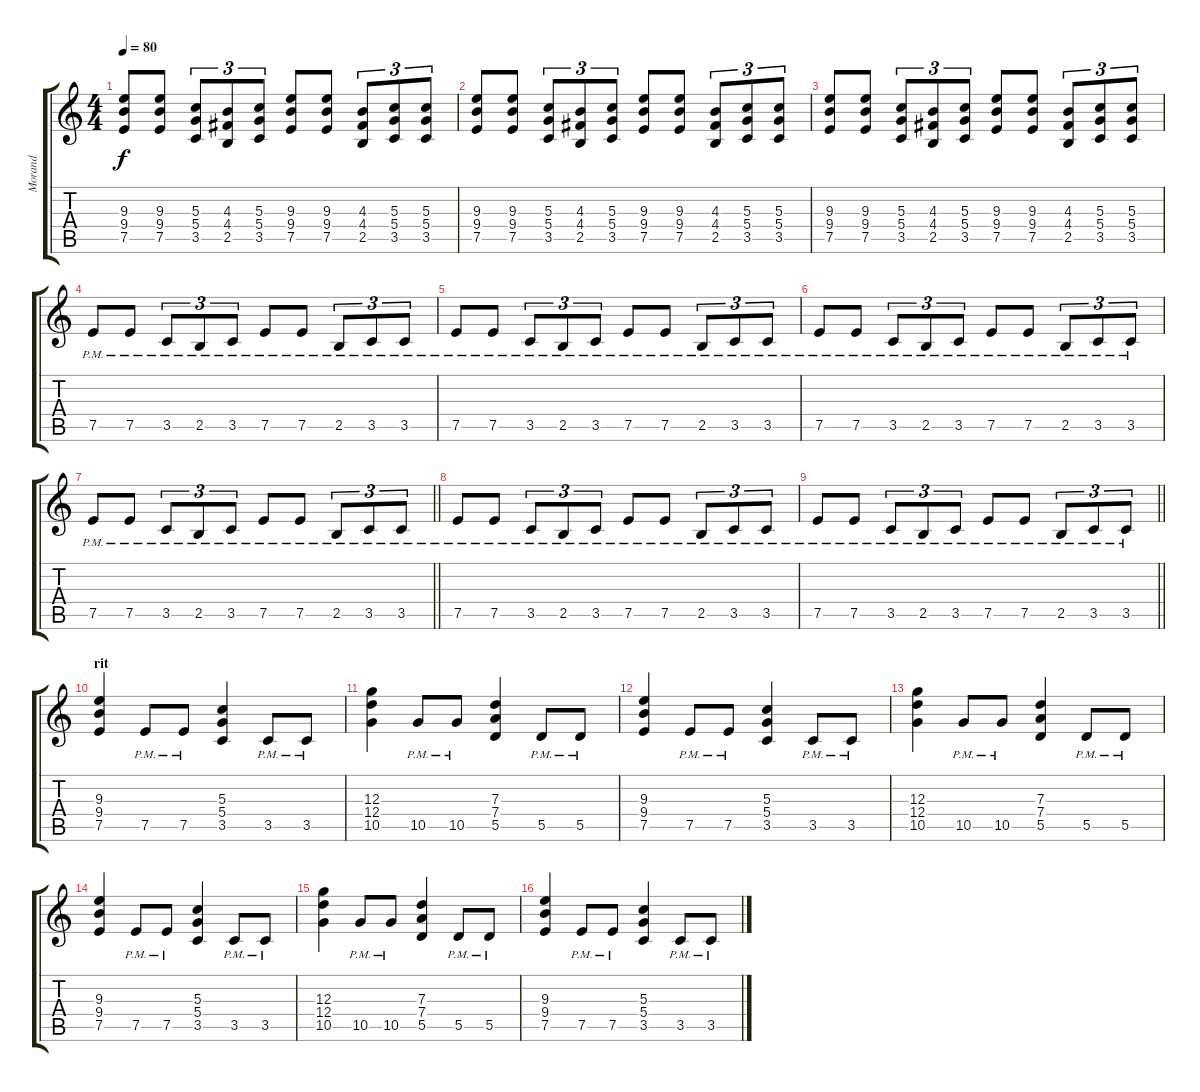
\track ("Morand" "Morand") {instrument distortionguitar}
\staff {score tabs}
\tuning (E4 B3 G3 D3 A2 E2) {hide}
\ts (4 4)
\tempo 80
\clef g2
\ks c
(9.3 9.4 7.5).8{dy f} (9.3 9.4 7.5).8 (5.3 5.4 3.5).8{tu (3 2)} (4.3 4.4 2.5).8{tu (3 2)} (5.3 5.4 3.5).8{tu (3 2)} (9.3 9.4 7.5).8 (9.3 9.4 7.5).8 (4.3 4.4 2.5).8{tu (3 2)} (5.3 5.4 3.5).8{tu (3 2)} (5.3 5.4 3.5).8{tu (3 2)} |
(9.3 9.4 7.5).8 (9.3 9.4 7.5).8 (5.3 5.4 3.5).8{tu (3 2)} (4.3 4.4 2.5).8{tu (3 2)} (5.3 5.4 3.5).8{tu (3 2)} (9.3 9.4 7.5).8 (9.3 9.4 7.5).8 (4.3 4.4 2.5).8{tu (3 2)} (5.3 5.4 3.5).8{tu (3 2)} (5.3 5.4 3.5).8{tu (3 2)} |
(9.3 9.4 7.5).8 (9.3 9.4 7.5).8 (5.3 5.4 3.5).8{tu (3 2)} (4.3 4.4 2.5).8{tu (3 2)} (5.3 5.4 3.5).8{tu (3 2)} (9.3 9.4 7.5).8 (9.3 9.4 7.5).8 (4.3 4.4 2.5).8{tu (3 2)} (5.3 5.4 3.5).8{tu (3 2)} (5.3 5.4 3.5).8{tu (3 2)} |
7.5{pm}.8 7.5{pm}.8 3.5{pm}.8{tu (3 2)} 2.5{pm}.8{tu (3 2)} 3.5{pm}.8{tu (3 2)} 7.5{pm}.8 7.5{pm}.8 2.5{pm}.8{tu (3 2)} 3.5{pm}.8{tu (3 2)} 3.5{pm}.8{tu (3 2)} |
7.5{pm}.8 7.5{pm}.8 3.5{pm}.8{tu (3 2)} 2.5{pm}.8{tu (3 2)} 3.5{pm}.8{tu (3 2)} 7.5{pm}.8 7.5{pm}.8 2.5{pm}.8{tu (3 2)} 3.5{pm}.8{tu (3 2)} 3.5{pm}.8{tu (3 2)} |
7.5{pm}.8 7.5{pm}.8 3.5{pm}.8{tu (3 2)} 2.5{pm}.8{tu (3 2)} 3.5{pm}.8{tu (3 2)} 7.5{pm}.8 7.5{pm}.8 2.5{pm}.8{tu (3 2)} 3.5{pm}.8{tu (3 2)} 3.5{pm}.8{tu (3 2)} |
\barLineRight lightlight
7.5{pm}.8 7.5{pm}.8 3.5{pm}.8{tu (3 2)} 2.5{pm}.8{tu (3 2)} 3.5{pm}.8{tu (3 2)} 7.5{pm}.8 7.5{pm}.8 2.5{pm}.8{tu (3 2)} 3.5{pm}.8{tu (3 2)} 3.5{pm}.8{tu (3 2)} |
7.5{pm}.8 7.5{pm}.8 3.5{pm}.8{tu (3 2)} 2.5{pm}.8{tu (3 2)} 3.5{pm}.8{tu (3 2)} 7.5{pm}.8 7.5{pm}.8 2.5{pm}.8{tu (3 2)} 3.5{pm}.8{tu (3 2)} 3.5{pm}.8{tu (3 2)} |
\barLineRight lightlight
7.5{pm}.8 7.5{pm}.8 3.5{pm}.8{tu (3 2)} 2.5{pm}.8{tu (3 2)} 3.5{pm}.8{tu (3 2)} 7.5{pm}.8 7.5{pm}.8 2.5{pm}.8{tu (3 2)} 3.5{pm}.8{tu (3 2)} 3.5{pm}.8{tu (3 2)} |
\section ("" "rit")
(9.3 9.4 7.5).4 7.5{pm}.8 7.5{pm}.8 (5.3 5.4 3.5).4 3.5{pm}.8 3.5{pm}.8 |
(12.3 12.4 10.5).4 10.5{pm}.8 10.5{pm}.8 (7.3 7.4 5.5).4 5.5{pm}.8 5.5{pm}.8 |
(9.3 9.4 7.5).4 7.5{pm}.8 7.5{pm}.8 (5.3 5.4 3.5).4 3.5{pm}.8 3.5{pm}.8 |
(12.3 12.4 10.5).4 10.5{pm}.8 10.5{pm}.8 (7.3 7.4 5.5).4 5.5{pm}.8 5.5{pm}.8 |
(9.3 9.4 7.5).4 7.5{pm}.8 7.5{pm}.8 (5.3 5.4 3.5).4 3.5{pm}.8 3.5{pm}.8 |
(12.3 12.4 10.5).4 10.5{pm}.8 10.5{pm}.8 (7.3 7.4 5.5).4 5.5{pm}.8 5.5{pm}.8 |
(9.3 9.4 7.5).4 7.5{pm}.8 7.5{pm}.8 (5.3 5.4 3.5).4 3.5{pm}.8 3.5{pm}.8
